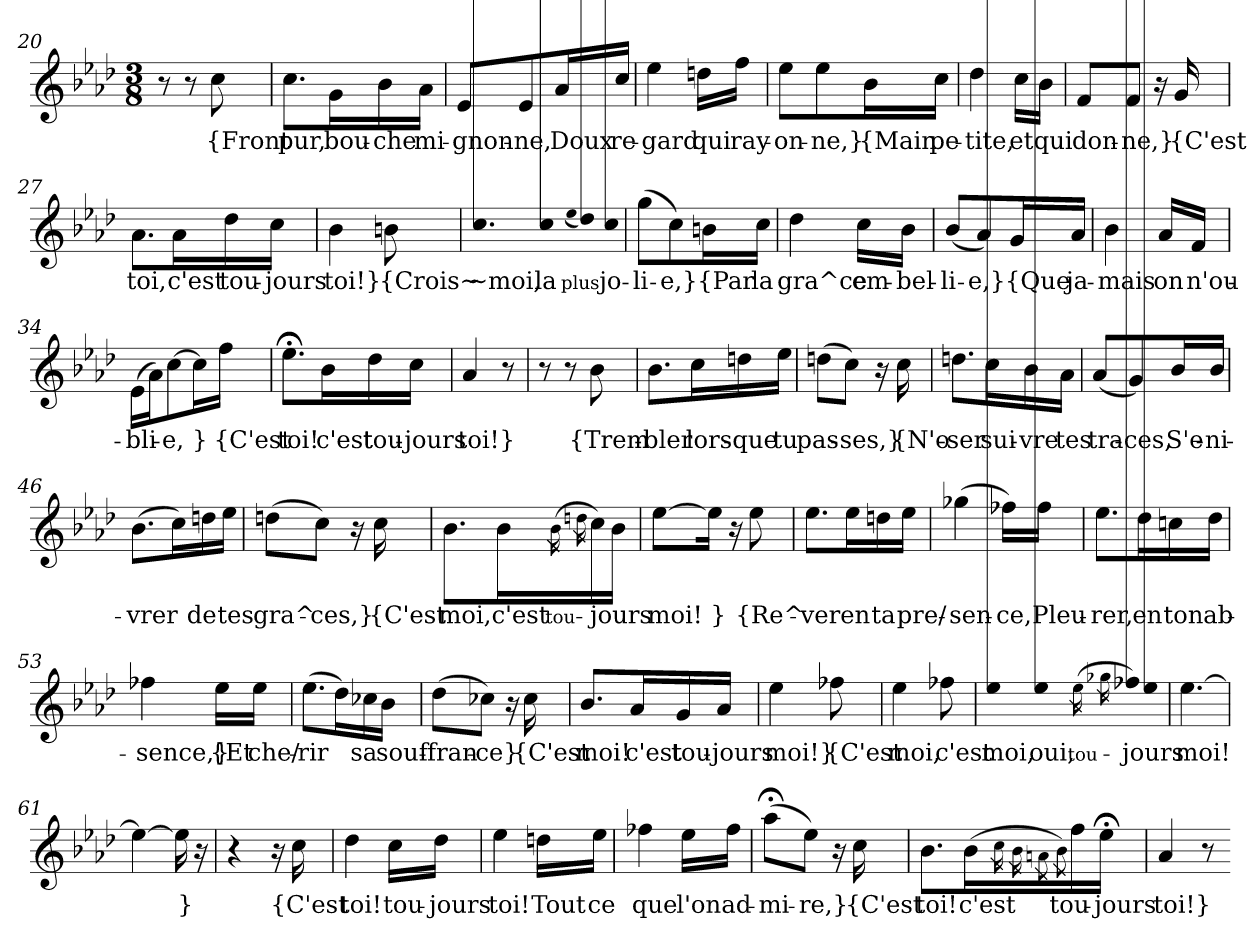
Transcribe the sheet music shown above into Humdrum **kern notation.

**kern	**text
*part1	*part1
*staff1	*staff1
*clefG2	*
*k[b-e-a-d-]	*
*M3/8	*
=20	=20
8r	.
8r	.
8cc	{Front
=21	=21
8.cc\L	pur,
16g\L	bou-
16b-\	-che
16a-\JJ	mi-
=22	=22
8e-/L	-gnon-
8e-/	-ne,
16a-/L	Doux
16cc/JJ	re-
=23	=23
4ee-	-gard
16ddn\LL	qui
16ff\JJ	ray-
=24	=24
8ee-\L	-on-
8ee-\	-ne,}
16b-\L	{Main
16cc\JJ	pe-
=25	=25
4dd-	-tite,
16cc\LL	et
16b-\JJ	qui
=26	=26
8f/L	don-
8f/J	-ne,}
16r	.
16g	{C'est
=27	=27
8.a-\L	toi,
16a-\L	c'est
16dd-\	tou-
16cc\JJ	-jours
=28	=28
4b-	toi!}
8bn	{Crois~
=29	=29
8.cc\L	~moi,
16cc\L	la
(qee-	plus
16dd-\)	.
16cc\JJ	jo-
=30	=30
(8gg\L	-li-
8cc\)	-e,}
16bn\L	{Par
16cc\JJ	la
=31	=31
4dd-	gra^ce
16cc\LL	em-
16b-\JJ	-bel-
=32	=32
(8b-/L	-li-
8a-/)	-e,}
16g/L	{Que
16a-/JJ	ja-
=33	=33
4b-	-mais
16a-/LL	on
16f/JJ	n'ou-
=34	=34
(16e-\LL	-bli-
16a-\J)	.
[8cc\	-e,
16cc\L]	}
16ff\JJ	{C'est
=35	=35
8.ee-;<\L	toi!
16b-\L	c'est
16dd-\	tou-
16cc\JJ	-jours
=36	=36
4a-	toi!}
8r	.
=41	=41
8r	.
8r	.
8b-	{Trem-
=42	=42
8.b-\L	-bler
16cc\L	lors-
16ddn\	-que
16ee-\JJ	tu
=43	=43
(8ddn\L	pas-
8cc\J)	-ses,}
16r	.
16cc	{N'o-
=44	=44
8.ddn\L	-ser
16cc\L	sui-
16b-\	-vre
16a-\JJ	tes
=45	=45
(8a-/L	tra-
8g/)	-ces,
16b-/L	S'e-
16b-/JJ	-ni-
=46	=46
(8.b-\L	-vrer
16cc\L)	.
16ddn\	de
16ee-\JJ	tes
=47	=47
(8ddn\L	gra^-
8cc\J)	-ces,}
16r	.
16cc	{C'est
=48	=48
8.b-\L	moi,
16b-\L	c'est
(16qb-\	tou-
16qddn\	.
16cc\)	.
16b-\JJ	jours
=49	=49
[8ee-\L	moi!
16ee-\Jk]	}
16r	.
8ee-	{Re^-
=50	=50
8.ee-\L	-ver
16ee-\L	en
16ddn\	ta
16ee-\JJ	pre/-
=51	=51
(4gg-X	-sen-
16ff-X\LL)	-ce,
16ff-\JJ	Pleu-
=52	=52
8.ee-\L	-rer,
16dd-\L	en
16ccn\	ton
16dd-\JJ	ab-
=53	=53
4ff-X	-sence,}
16ee-\LL	{Et
16ee-\JJ	che/-
=54	=54
(8.ee-\L	-rir
16dd-\L)	.
16cc-X\	sa
16b-\JJ	souf-
=55	=55
(8dd-\L	-fran-
8cc-X\J)	-ce}
16r	.
16cc-	{C'est
=56	=56
8.b-/L	moi!
16a-/L	c'est
16g/	tou-
16a-/JJ	-jours
=57	=57
4ee-	moi!}
8ff-X	{C'est
=58	=58
4ee-	moi,
8ff-X	c'est
=59	=59
8ee-\L	moi,
8ee-\	oui,
(16qee-\	tou-
16qgg-X\	.
16ff-X\L)	.
16ee-\JJ	-jours
=60	=60
[4.ee-	moi!
=61	=61
4ee-_	.
16ee-]	}
16r	.
=116	=116
4r	.
16r	.
16cc	{C'est
=117	=117
4dd-	toi!
16cc\LL	tou-
16dd-\JJ	-jours
=118	=118
4ee-	toi!
16ddn\LL	Tout
16ee-\JJ	ce
=119	=119
4ff-X	que
16ee-\LL	l'on
16ff-\JJ	ad-
=120	=120
(8aa-;<\L	-mi-
8ee-\J)	-re,}
16r	.
16cc	{C'est
=121	=121
8.b-\L	toi!
(16b-\L	c'est
16qcc\	.
16qb-\	.
8qan\	.
8qb-\)	.
16ff\	tou-
16ee-;<\JJ	-jours
=122	=122
4a-	toi!}
8r	.
=-	=-
*-	*-
